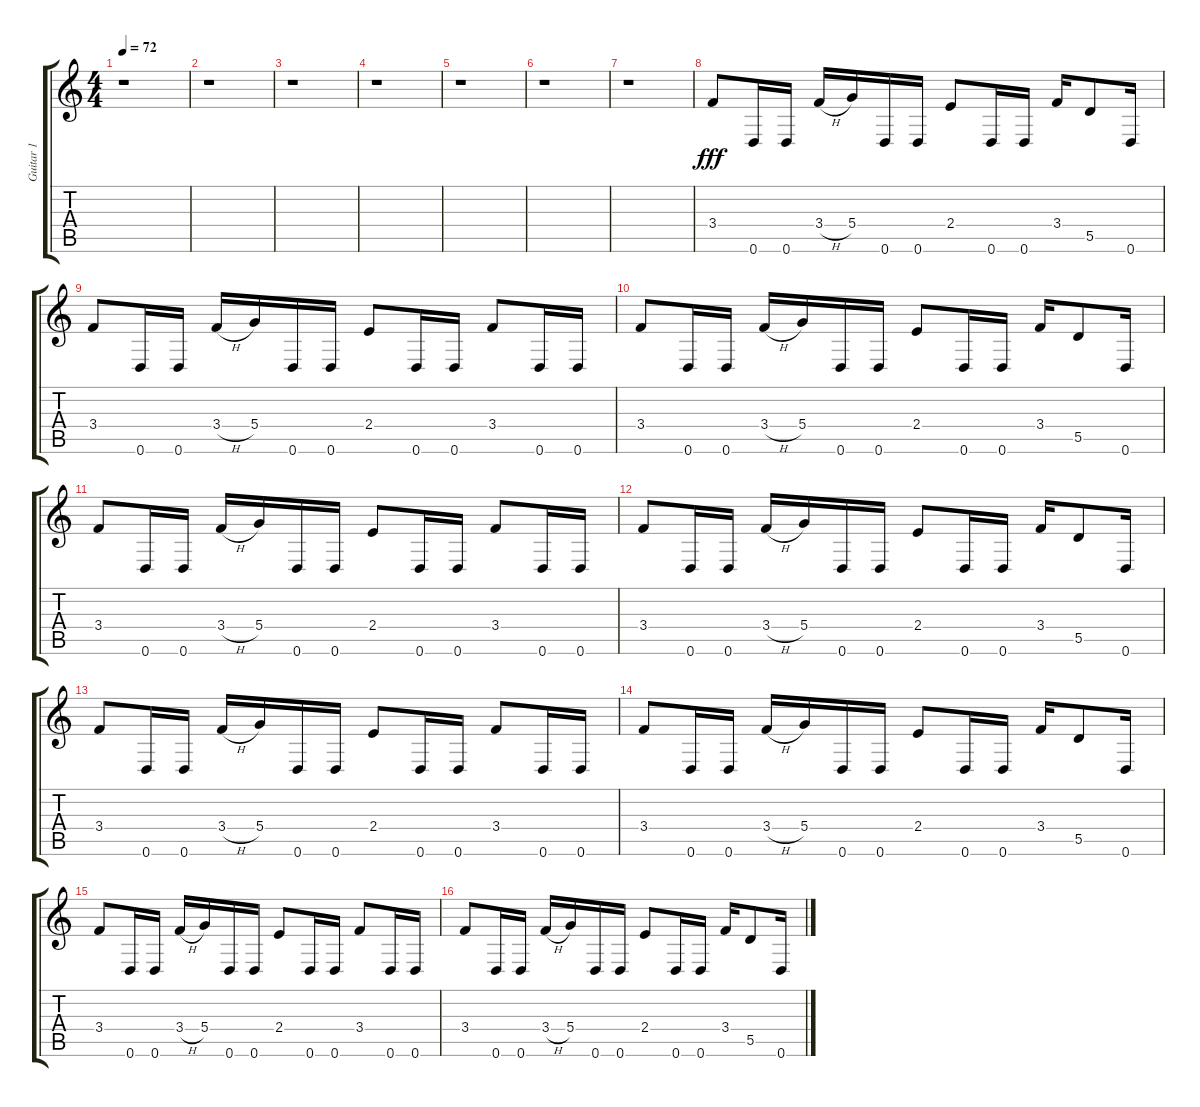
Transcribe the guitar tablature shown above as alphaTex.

\track ("Guitar 1" "Guitar 1") {instrument acousticguitarsteel}
\staff {score tabs}
\tuning (E4 B3 G3 D3 A2 D2) {hide}
\ts (4 4)
\tempo 72
\clef g2
\ks c
r.1{dy fff} |
r.1 |
r.1 |
r.1 |
r.1 |
r.1 |
r.1 |
3.4.8 0.6.16 0.6.16 3.4{h}.16 5.4.16 0.6.16 0.6.16 2.4.8 0.6.16 0.6.16 3.4.16 5.5.8 0.6.16 |
3.4.8 0.6.16 0.6.16 3.4{h}.16 5.4.16 0.6.16 0.6.16 2.4.8 0.6.16 0.6.16 3.4.8 0.6.16 0.6.16 |
3.4.8 0.6.16 0.6.16 3.4{h}.16 5.4.16 0.6.16 0.6.16 2.4.8 0.6.16 0.6.16 3.4.16 5.5.8 0.6.16 |
3.4.8 0.6.16 0.6.16 3.4{h}.16 5.4.16 0.6.16 0.6.16 2.4.8 0.6.16 0.6.16 3.4.8 0.6.16 0.6.16 |
3.4.8 0.6.16 0.6.16 3.4{h}.16 5.4.16 0.6.16 0.6.16 2.4.8 0.6.16 0.6.16 3.4.16 5.5.8 0.6.16 |
3.4.8 0.6.16 0.6.16 3.4{h}.16 5.4.16 0.6.16 0.6.16 2.4.8 0.6.16 0.6.16 3.4.8 0.6.16 0.6.16 |
3.4.8 0.6.16 0.6.16 3.4{h}.16 5.4.16 0.6.16 0.6.16 2.4.8 0.6.16 0.6.16 3.4.16 5.5.8 0.6.16 |
3.4.8 0.6.16 0.6.16 3.4{h}.16 5.4.16 0.6.16 0.6.16 2.4.8 0.6.16 0.6.16 3.4.8 0.6.16 0.6.16 |
3.4.8 0.6.16 0.6.16 3.4{h}.16 5.4.16 0.6.16 0.6.16 2.4.8 0.6.16 0.6.16 3.4.16 5.5.8 0.6.16
